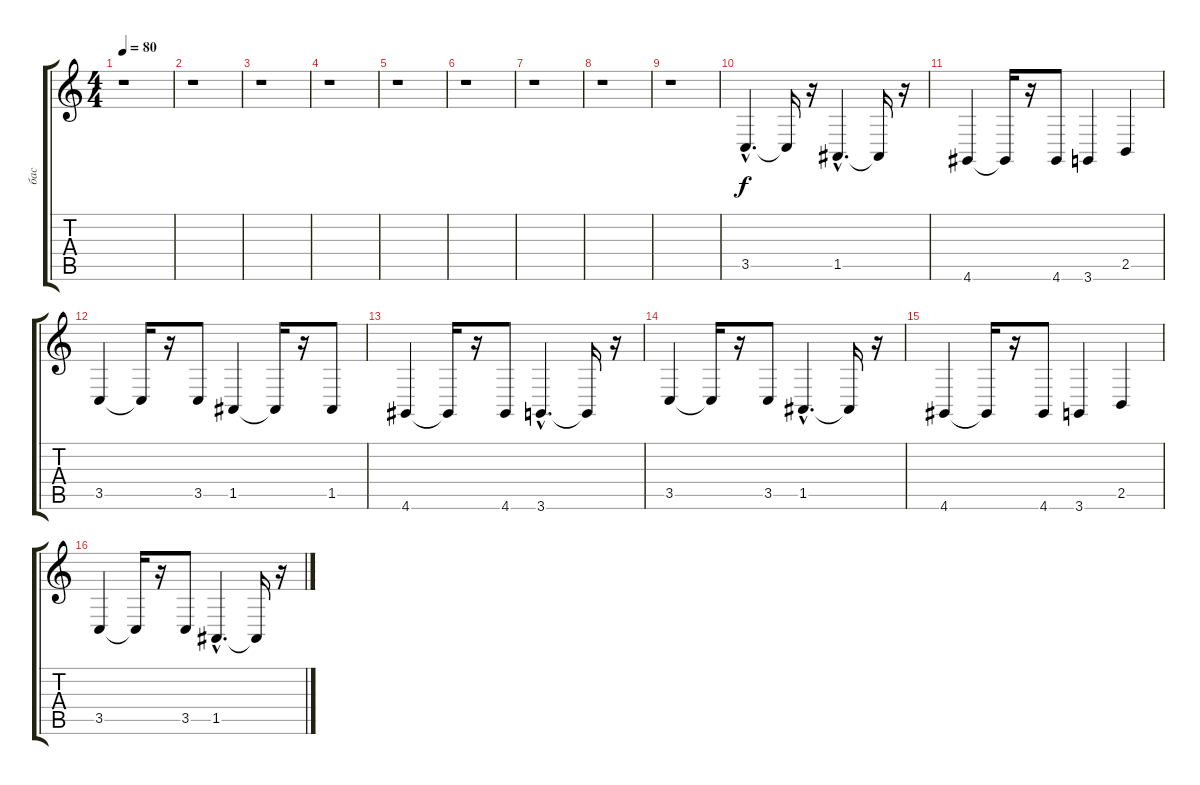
\track ("бас" "бас") {instrument trumpet}
\staff {score tabs}
\tuning (E4 B3 G3 D3 A2 E2) {hide}
\ts (4 4)
\tempo 80
\clef g2
\ks c
r.1{dy f instrument trumpet} |
r.1 |
r.1 |
r.1 |
r.1 |
r.1 |
r.1 |
r.1 |
r.1 |
3.5{hac}.4{d} 3.5{t}.16 r.16 1.5{hac}.4{d} 1.5{t}.16 r.16 |
4.6.4 4.6{t}.16 r.16 4.6.8 3.6.4 2.5.4 |
3.5.4 3.5{t}.16 r.16 3.5.8 1.5.4 1.5{t}.16 r.16 1.5.8 |
4.6.4 4.6{t}.16 r.16 4.6.8 3.6{hac}.4{d} 3.6{t}.16 r.16 |
3.5.4 3.5{t}.16 r.16 3.5.8 1.5{hac}.4{d} 1.5{t}.16 r.16 |
4.6.4 4.6{t}.16 r.16 4.6.8 3.6.4 2.5.4 |
3.5.4 3.5{t}.16 r.16 3.5.8 1.5{hac}.4{d} 1.5{t}.16 r.16
